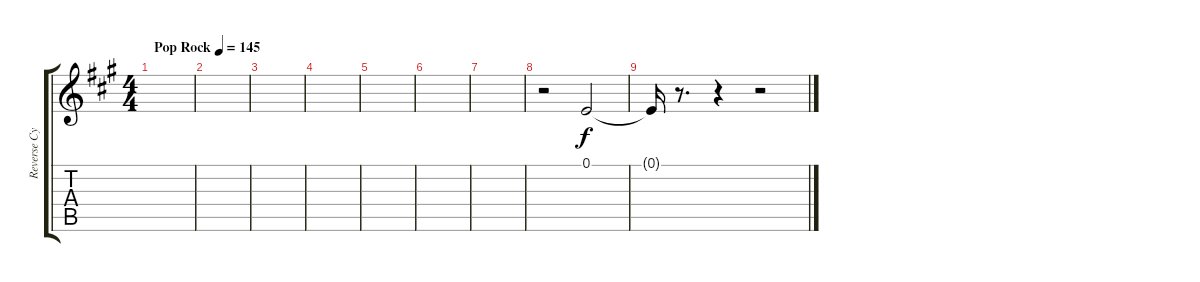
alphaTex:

\track ("Reverse Cymbal" "Reverse Cy") {instrument reversecymbal}
\staff {score tabs}
\tuning (E4 B3 G3 D3 A2 E2) {hide}
\ts (4 4)
\tempo (145 "Pop Rock")
\clef g2
\ks a
|
|
|
|
|
|
|
r.2 0.1.2 |
0.1{t}.16 r.8{d} r.4 r.2
